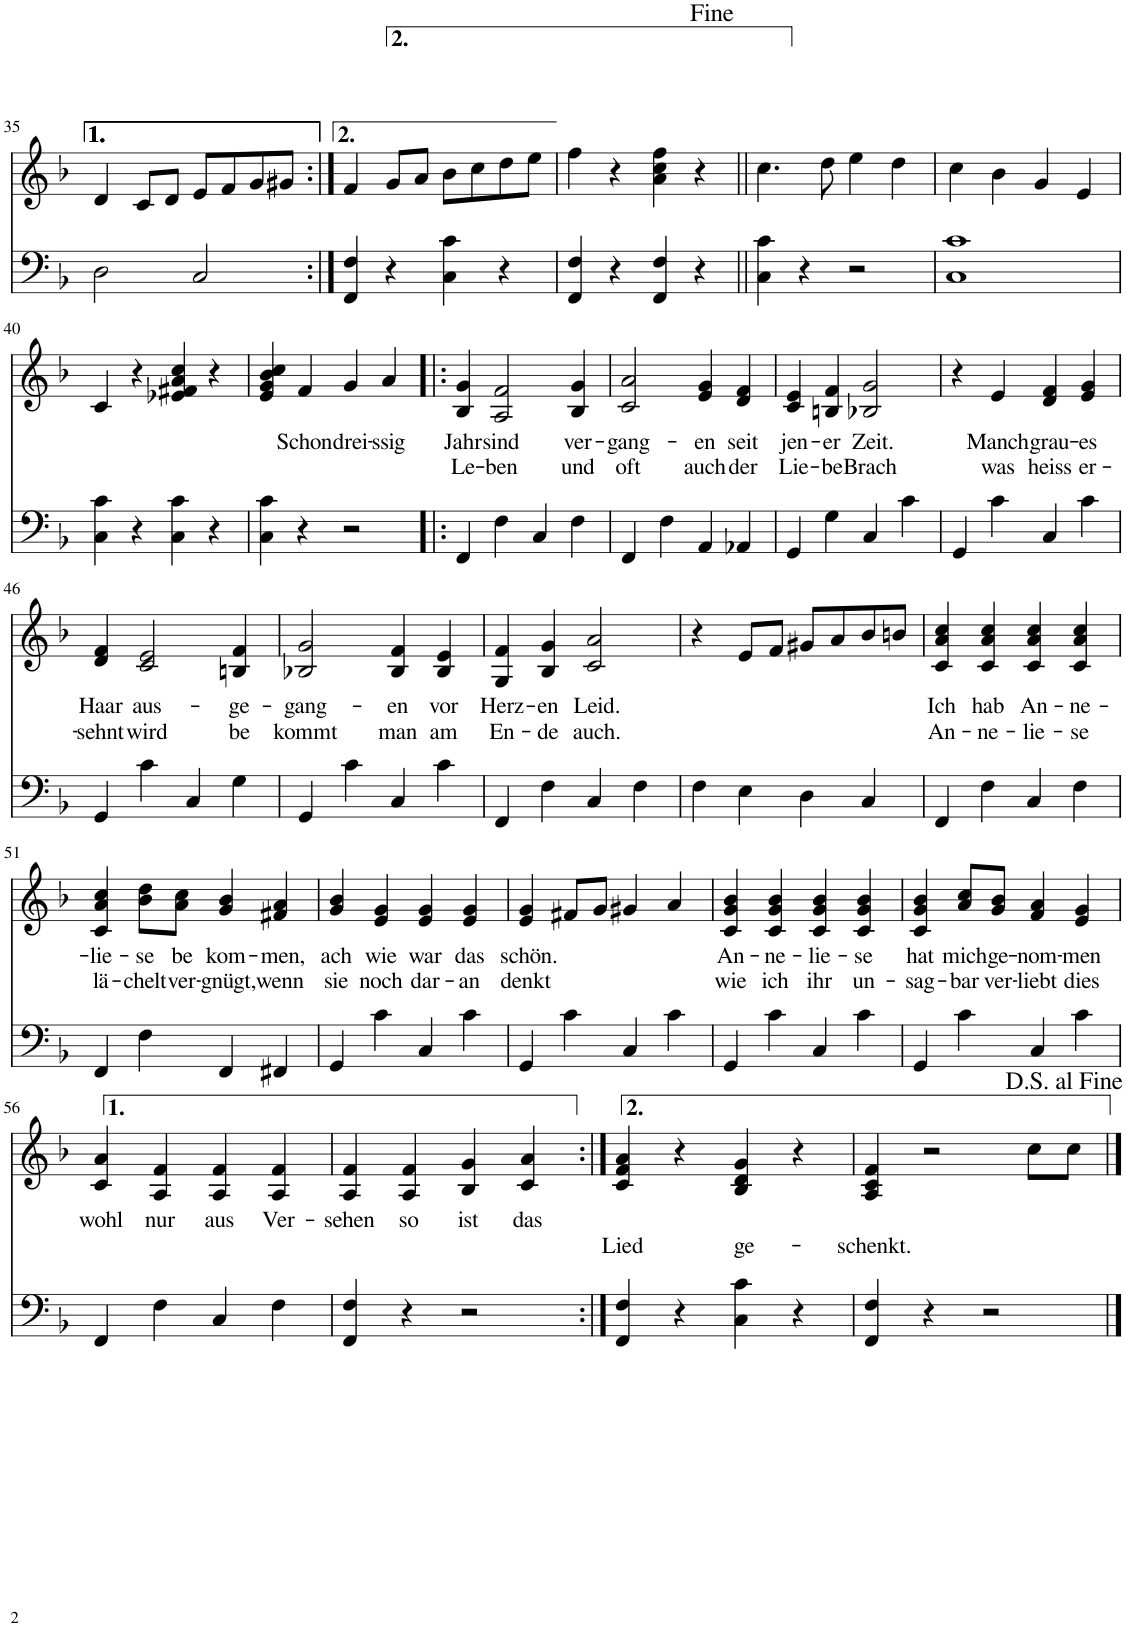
**kern	**kern	**text	**text
*part2	*part1	*part1	*part1
*staff2	*staff1	*staff1	*staff1
*I"Piano	*I"Piano	*	*
*I'Pno	*I'Pno	*	*
!!LO:PB:g=z
*clefF4	*clefG2	*	*
*k[b-]	*k[b-]	*	*
*M4/4	*M4/4	*	*
=35	=35	=35	=35
2D\	4d/	.	.
.	8c/L	.	.
.	8d/J	.	.
2C/	8e/L	.	.
.	8f/	.	.
.	8g/	.	.
.	8g#X/J	.	.
=36:|!	=36:|!	=36:|!	=36:|!
4FF/ 4F/	4f/	.	.
4r	8g/L	.	.
.	8a/J	.	.
4C\ 4c\	8b-\L	.	.
.	8cc\	.	.
4r	8dd\	.	.
.	8ee\J	.	.
=37	=37	=37	=37
4FF/ 4F/	4ff\	.	.
4r	4r	.	.
4FF/ 4F/	4a\ 4cc\ 4ff\	.	.
4r	4r	.	.
=38||	=38||	=38||	=38||
4C\ 4c\	4.cc\	.	.
4r	.	.	.
.	8dd\	.	.
2r	4ee\	.	.
.	4dd\	.	.
=39	=39	=39	=39
1C 1c	4cc\	.	.
.	4b-\	.	.
.	4g/	.	.
.	4e/	.	.
!!LO:LB:g=z
=40	=40	=40	=40
4C\ 4c\	4c/	.	.
4r	4r	.	.
4C\ 4c\	4e-X/ 4f#X/ 4a/ 4cc/	.	.
4r	4r	.	.
=41	=41	=41	=41
4C\ 4c\	4e/ 4g/ 4b-/ 4cc/	.	.
!	!	!LO:LY:b	!
4r	4f/	Schon	.
!	!	!LO:LY:b	!
2r	4g/	drei-	.
!	!	!LO:LY:b	!
.	4a/	-ssig	.
=42!|:	=42!|:	=42!|:	=42!|:
!	!	!LO:LY:b	!LO:LY:b
4FF/	4B-/ 4g/	Jahr	Le-
!	!	!LO:LY:b	!LO:LY:b
4F\	2A/ 2f/	sind	-ben
4C/	.	.	.
!	!	!LO:LY:b	!LO:LY:b
4F\	4B-/ 4g/	ver-	und
=43	=43	=43	=43
!	!	!LO:LY:b	!LO:LY:b
4FF/	2c/ 2a/	-gang-	oft
4F\	.	.	.
!	!	!LO:LY:b	!LO:LY:b
4AA/	4e/ 4g/	-en	auch
!	!	!LO:LY:b	!LO:LY:b
4AA-X/	4d/ 4f/	seit	der
=44	=44	=44	=44
!	!	!LO:LY:b	!LO:LY:b
4GG/	4c/ 4e/	jen-	Lie-
!	!	!LO:LY:b	!LO:LY:b
4G\	4Bn/ 4f/	-er	-be
!	!	!LO:LY:b	!LO:LY:b
4C/	2B-X/ 2g/	Zeit.	Brach
4c\	.	.	.
=45	=45	=45	=45
4GG/	4r	.	.
!	!	!LO:LY:b	!LO:LY:b
4c\	4e/	Manch	was
!	!	!LO:LY:b	!LO:LY:b
4C/	4d/ 4f/	grau-	heiss
!	!	!LO:LY:b	!LO:LY:b
4c\	4e/ 4g/	-es	er-
!!LO:LB:g=z
=46	=46	=46	=46
!	!	!LO:LY:b	!LO:LY:b
4GG/	4d/ 4f/	Haar	-sehnt
!	!	!LO:LY:b	!LO:LY:b
4c\	2c/ 2e/	aus-	wird
4C/	.	.	.
!	!	!LO:LY:b	!LO:LY:b
4G\	4Bn/ 4f/	-ge-	be
=47	=47	=47	=47
!	!	!LO:LY:b	!LO:LY:b
4GG/	2B-X/ 2g/	-gang-	kommt
4c\	.	.	.
!	!	!LO:LY:b	!LO:LY:b
4C/	4B-/ 4f/	-en	man
!	!	!LO:LY:b	!LO:LY:b
4c\	4B-/ 4e/	vor	am
=48	=48	=48	=48
!	!	!LO:LY:b	!LO:LY:b
4FF/	4G/ 4f/	Herz-	En-
!	!	!LO:LY:b	!LO:LY:b
4F\	4B-/ 4g/	-en	-de
!	!	!LO:LY:b	!LO:LY:b
4C/	2c/ 2a/	Leid.	auch.
4F\	.	.	.
=49	=49	=49	=49
4F\	4r	.	.
4E\	8e/L	.	.
.	8f/J	.	.
4D\	8g#X/L	.	.
.	8a/	.	.
4C/	8b-/	.	.
.	8bn/J	.	.
=50	=50	=50	=50
!	!	!LO:LY:b	!LO:LY:b
4FF/	4c/ 4a/ 4cc/	Ich	An-
!	!	!LO:LY:b	!LO:LY:b
4F\	4c/ 4a/ 4cc/	hab	-ne-
!	!	!LO:LY:b	!LO:LY:b
4C/	4c/ 4a/ 4cc/	An-	-lie-
!	!	!LO:LY:b	!LO:LY:b
4F\	4c/ 4a/ 4cc/	-ne-	-se
!!LO:LB:g=z
=51	=51	=51	=51
!	!	!LO:LY:b	!LO:LY:b
4FF/	4c/ 4a/ 4cc/	-lie-	lä-
!	!	!LO:LY:b	!LO:LY:b
4F\	8b-\ 8dd\L	-se	-chelt
!	!	!LO:LY:b	!LO:LY:b
.	8a\ 8cc\J	be	ver-
!	!	!LO:LY:b	!LO:LY:b
4FF/	4g/ 4b-/	kom-	-gnügt,
!	!	!LO:LY:b	!LO:LY:b
4FF#X/	4f#X/ 4a/	-men,	wenn
=52	=52	=52	=52
!	!	!LO:LY:b	!LO:LY:b
4GG/	4g/ 4b-/	ach	sie
!	!	!LO:LY:b	!LO:LY:b
4c\	4e/ 4g/	wie	noch
!	!	!LO:LY:b	!LO:LY:b
4C/	4e/ 4g/	war	dar-
!	!	!LO:LY:b	!LO:LY:b
4c\	4e/ 4g/	das	-an
=53	=53	=53	=53
!	!	!LO:LY:b	!LO:LY:b
4GG/	4e/ 4g/	schön.	denkt
4c\	8f#X/L	.	.
.	8g/J	.	.
4C/	4g#X/	.	.
4c\	4a/	.	.
=54	=54	=54	=54
!	!	!LO:LY:b	!LO:LY:b
4GG/	4c/ 4g/ 4b-/	An-	wie
!	!	!LO:LY:b	!LO:LY:b
4c\	4c/ 4g/ 4b-/	-ne-	ich
!	!	!LO:LY:b	!LO:LY:b
4C/	4c/ 4g/ 4b-/	-lie-	ihr
!	!	!LO:LY:b	!LO:LY:b
4c\	4c/ 4g/ 4b-/	-se	un-
=55	=55	=55	=55
!	!	!LO:LY:b	!LO:LY:b
4GG/	4c/ 4g/ 4b-/	hat	-sag-
!	!	!LO:LY:b	!LO:LY:b
4c\	8a/ 8cc/L	mich	-bar
!	!	!LO:LY:b	!LO:LY:b
.	8g/ 8b-/J	ge-	ver-
!	!	!LO:LY:b	!LO:LY:b
4C/	4f/ 4a/	-nom-	-liebt
!	!	!LO:LY:b	!LO:LY:b
4c\	4e/ 4g/	-men	dies
!!LO:LB:g=z
=56	=56	=56	=56
!	!	!LO:LY:b	!
4FF/	4c/ 4a/	wohl	.
!	!	!LO:LY:b	!
4F\	4A/ 4f/	nur	.
!	!	!LO:LY:b	!
4C/	4A/ 4f/	aus	.
!	!	!LO:LY:b	!
4F\	4A/ 4f/	Ver-	.
=57	=57	=57	=57
!	!	!LO:LY:b	!
4FF/ 4F/	4A/ 4f/	-sehen	.
!	!	!LO:LY:b	!
4r	4A/ 4f/	so	.
!	!	!LO:LY:b	!
2r	4B-/ 4g/	ist	.
!	!	!LO:LY:b	!
.	4c/ 4a/	das	.
=58:|!	=58:|!	=58:|!	=58:|!
!	!	!	!LO:LY:b
4FF/ 4F/	4c/ 4f/ 4a/	.	Lied
4r	4r	.	.
!	!	!	!LO:LY:b
4C\ 4c\	4B-/ 4d/ 4g/	.	ge-
4r	4r	.	.
=59	=59	=59	=59
!	!	!	!LO:LY:b
4FF/ 4F/	4A/ 4c/ 4f/	.	-schenkt.
4r	2r	.	.
2r	.	.	.
.	8cc\L	.	.
.	8cc\J	.	.
==	==	==	==
*-	*-	*-	*-
